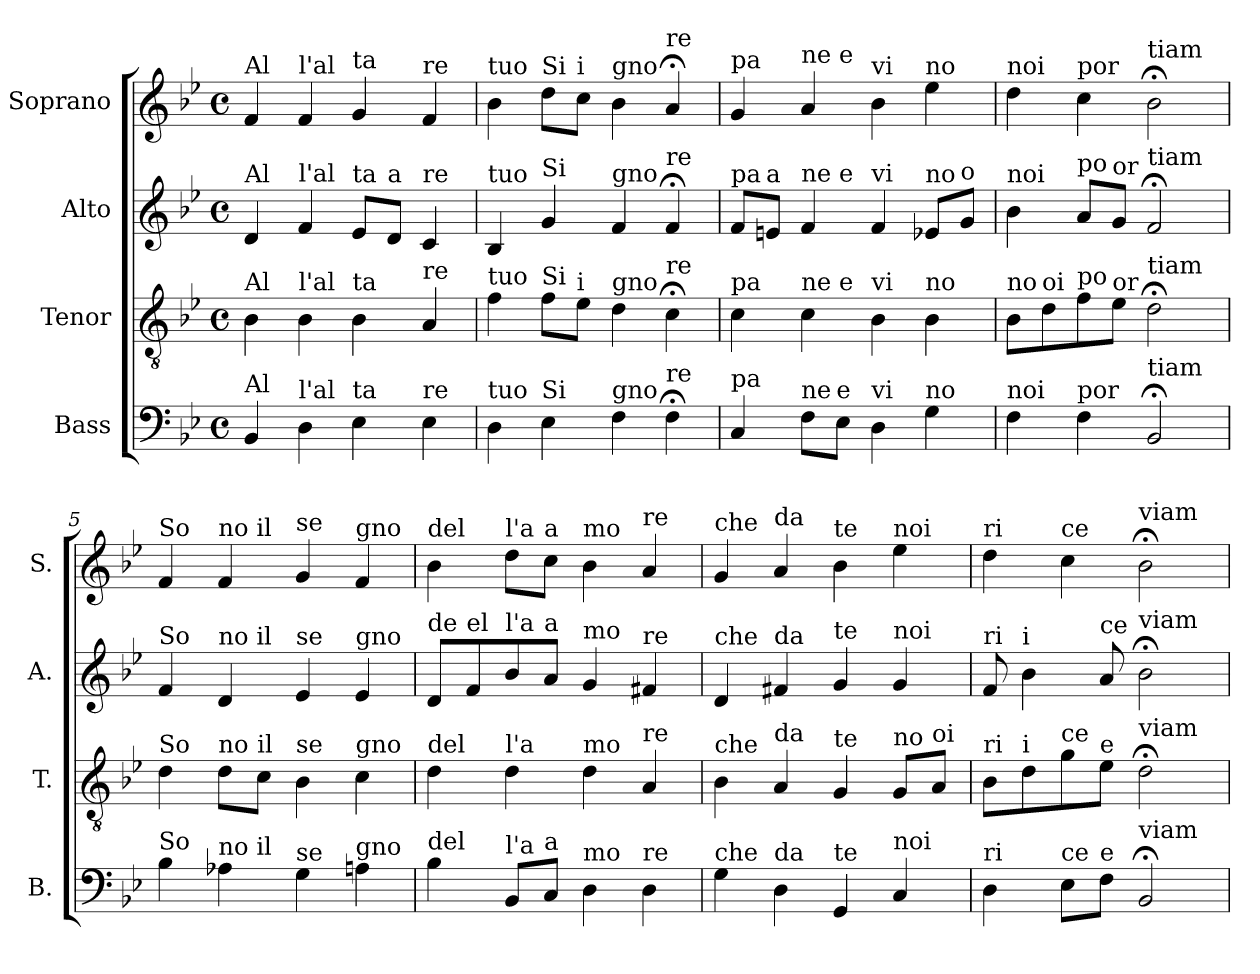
**kern	**kern	**kern	**kern
*part4	*part3	*part2	*part1
*staff4	*staff3	*staff2	*staff1
*I"Bass	*I"Tenor	*I"Alto	*I"Soprano
*I'B.	*I'T.	*I'A.	*I'S.
*clefF4	*clefGv2	*clefG2	*clefG2
*k[b-e-]	*k[b-e-]	*k[b-e-]	*k[b-e-]
*M4/4	*M4/4	*M4/4	*M4/4
*met(c)	*met(c)	*met(c)	*met(c)
=1	=1	=1	=1
!	!	!	!LO:TX:a:t=Al
!	!	!LO:TX:a:t=Al	!
!	!LO:TX:a:t=Al	!	!
!LO:TX:a:t=Al	!	!	!
4BB-i/	4B-j\	4dZ/	4f/
!	!	!	!LO:TX:a:t=l'al
!	!	!LO:TX:a:t=l'al	!
!	!LO:TX:a:t=l'al	!	!
!LO:TX:a:t=l'al	!	!	!
4Di\	4B-j\	4fZ/	4f/
!	!	!	!LO:TX:a:t=ta
!	!	!LO:TX:a:t=ta	!
!	!LO:TX:a:t=ta	!	!
!LO:TX:a:t=ta	!	!	!
4E-i\	4B-j\	8e-Z/L	4g/
!	!	!LO:TX:a:t=a	!
.	.	8dZ/J	.
!	!	!	!LO:TX:a:t=re
!	!	!LO:TX:a:t=re	!
!	!LO:TX:a:t=re	!	!
!LO:TX:a:t=re	!	!	!
4E-i\	4Aj/	4cZ/	4f/
=2	=2	=2	=2
!	!	!	!LO:TX:a:t=tuo
!	!	!LO:TX:a:t=tuo	!
!	!LO:TX:a:t=tuo	!	!
!LO:TX:a:t=tuo	!	!	!
4Di\	4fj\	4B-Z/	4b-\
!	!	!	!LO:TX:a:t=Si
!	!	!LO:TX:a:t=Si	!
!	!LO:TX:a:t=Si	!	!
!LO:TX:a:t=Si	!	!	!
4E-i\	8fj\L	4gZ/	8dd\L
!	!	!	!LO:TX:a:t=i
!	!LO:TX:a:t=i	!	!
.	8e-j\J	.	8cc\J
!	!	!	!LO:TX:a:t=gno
!	!	!LO:TX:a:t=gno	!
!	!LO:TX:a:t=gno	!	!
!LO:TX:a:t=gno	!	!	!
4Fi\	4dj\	4fZ/	4b-\
!	!	!	!LO:TX:a:t=re
!	!	!LO:TX:a:t=re	!
!	!LO:TX:a:t=re	!	!
!LO:TX:a:t=re	!	!	!
4F;<i\	4c;<j\	4f;<Z/	4a;</
=3	=3	=3	=3
!	!	!	!LO:TX:a:t=pa
!	!	!LO:TX:a:t=pa	!
!	!LO:TX:a:t=pa	!	!
!LO:TX:a:t=pa	!	!	!
4Ci/	4cj\	8fZ/L	4g/
!	!	!LO:TX:a:t=a	!
.	.	8enZ/J	.
!	!	!	!LO:TX:a:t=ne e
!	!	!LO:TX:a:t=ne e	!
!	!LO:TX:a:t=ne e	!	!
!LO:TX:a:t=ne	!	!	!
8Fi\L	4cj\	4fZ/	4a/
!LO:TX:a:t=e	!	!	!
8E-i\J	.	.	.
!	!	!	!LO:TX:a:t=vi
!	!	!LO:TX:a:t=vi	!
!	!LO:TX:a:t=vi	!	!
!LO:TX:a:t=vi	!	!	!
4Di\	4B-j\	4fZ/	4b-\
!	!	!	!LO:TX:a:t=no
!	!	!LO:TX:a:t=no	!
!	!LO:TX:a:t=no	!	!
!LO:TX:a:t=no	!	!	!
4Gi\	4B-j\	8e-XZ/L	4ee-\
!	!	!LO:TX:a:t=o	!
.	.	8gZ/J	.
=4	=4	=4	=4
!	!	!	!LO:TX:a:t=noi
!	!	!LO:TX:a:t=noi	!
!	!LO:TX:a:t=no	!	!
!LO:TX:a:t=noi	!	!	!
4Fi\	8B-j\L	4b-Z\	4dd\
!	!LO:TX:a:t=oi	!	!
.	8dj\	.	.
!	!	!	!LO:TX:a:t=por
!	!	!LO:TX:a:t=po	!
!	!LO:TX:a:t=po	!	!
!LO:TX:a:t=por	!	!	!
4Fi\	8fj\	8aZ/L	4cc\
!	!	!LO:TX:a:t=or	!
!	!LO:TX:a:t=or	!	!
.	8e-j\J	8gZ/J	.
!	!	!	!LO:TX:a:t=tiam
!	!	!LO:TX:a:t=tiam	!
!	!LO:TX:a:t=tiam	!	!
!LO:TX:a:t=tiam	!	!	!
2BB-;<i/	2d;<j\	2f;<Z/	2b-;<\
=5	=5	=5	=5
!	!	!	!LO:TX:a:t=So
!	!	!LO:TX:a:t=So	!
!	!LO:TX:a:t=So	!	!
!LO:TX:a:t=So	!	!	!
4B-i\	4dj\	4fZ/	4f/
!	!	!	!LO:TX:a:t=no il
!	!	!LO:TX:a:t=no il	!
!	!LO:TX:a:t=no	!	!
!LO:TX:a:t=no il	!	!	!
4A-Xi\	8dj\L	4dZ/	4f/
!	!LO:TX:a:t=il	!	!
.	8cj\J	.	.
!	!	!	!LO:TX:a:t=se
!	!	!LO:TX:a:t=se	!
!	!LO:TX:a:t=se	!	!
!LO:TX:a:t=se	!	!	!
4Gi\	4B-j\	4e-Z/	4g/
!	!	!	!LO:TX:a:t=gno
!	!	!LO:TX:a:t=gno	!
!	!LO:TX:a:t=gno	!	!
!LO:TX:a:t=gno	!	!	!
4Ani\	4cj\	4e-Z/	4f/
!!LO:LB:g=z
=6	=6	=6	=6
!	!	!	!LO:TX:a:t=del
!	!	!LO:TX:a:t=de	!
!	!LO:TX:a:t=del	!	!
!LO:TX:a:t=del	!	!	!
4B-i\	4dj\	8dZ/L	4b-\
!	!	!LO:TX:a:t=el	!
.	.	8fZ/	.
!	!	!	!LO:TX:a:t=l'a
!	!	!LO:TX:a:t=l'a	!
!	!LO:TX:a:t=l'a	!	!
!LO:TX:a:t=l'a	!	!	!
8BB-i/L	4dj\	8b-Z/	8dd\L
!	!	!	!LO:TX:a:t=a
!	!	!LO:TX:a:t=a	!
!LO:TX:a:t=a	!	!	!
8Ci/J	.	8aZ/J	8cc\J
!	!	!	!LO:TX:a:t=mo
!	!	!LO:TX:a:t=mo	!
!	!LO:TX:a:t=mo	!	!
!LO:TX:a:t=mo	!	!	!
4Di\	4dj\	4gZ/	4b-\
!	!	!	!LO:TX:a:t=re
!	!	!LO:TX:a:t=re	!
!	!LO:TX:a:t=re	!	!
!LO:TX:a:t=re	!	!	!
4Di\	4Aj/	4f#XZ/	4a/
=7	=7	=7	=7
!	!	!	!LO:TX:a:t=che
!	!	!LO:TX:a:t=che	!
!	!LO:TX:a:t=che	!	!
!LO:TX:a:t=che	!	!	!
4Gi\	4B-j\	4dZ/	4g/
!	!	!	!LO:TX:a:t=da
!	!	!LO:TX:a:t=da	!
!	!LO:TX:a:t=da	!	!
!LO:TX:a:t=da	!	!	!
4Di\	4Aj/	4f#XZ/	4a/
!	!	!	!LO:TX:a:t=te
!	!	!LO:TX:a:t=te	!
!	!LO:TX:a:t=te	!	!
!LO:TX:a:t=te	!	!	!
4GGi/	4Gj/	4gZ/	4b-\
!	!	!	!LO:TX:a:t=noi
!	!	!LO:TX:a:t=noi	!
!	!LO:TX:a:t=no	!	!
!LO:TX:a:t=noi	!	!	!
4Ci/	8Gj/L	4gZ/	4ee-\
!	!LO:TX:a:t=oi	!	!
.	8Aj/J	.	.
=8	=8	=8	=8
!	!	!	!LO:TX:a:t=ri
!	!	!LO:TX:a:t=ri	!
!	!LO:TX:a:t=ri	!	!
!LO:TX:a:t=ri	!	!	!
4Di\	8B-j\L	8fZ/	4dd\
!	!	!LO:TX:a:t=i	!
!	!LO:TX:a:t=i	!	!
.	8dj\	4b-Z\	.
!	!	!	!LO:TX:a:t=ce
!	!LO:TX:a:t=ce	!	!
!LO:TX:a:t=ce	!	!	!
8E-i\L	8gj\	.	4cc\
!	!	!LO:TX:a:t=ce	!
!	!LO:TX:a:t=e	!	!
!LO:TX:a:t=e	!	!	!
8Fi\J	8e-j\J	8aZ/	.
!	!	!	!LO:TX:a:t=viam
!	!	!LO:TX:a:t=viam	!
!	!LO:TX:a:t=viam	!	!
!LO:TX:a:t=viam	!	!	!
2BB-;<i/	2d;<j\	2b-;<Z\	2b-;<\
=	=	=	=
*-	*-	*-	*-
